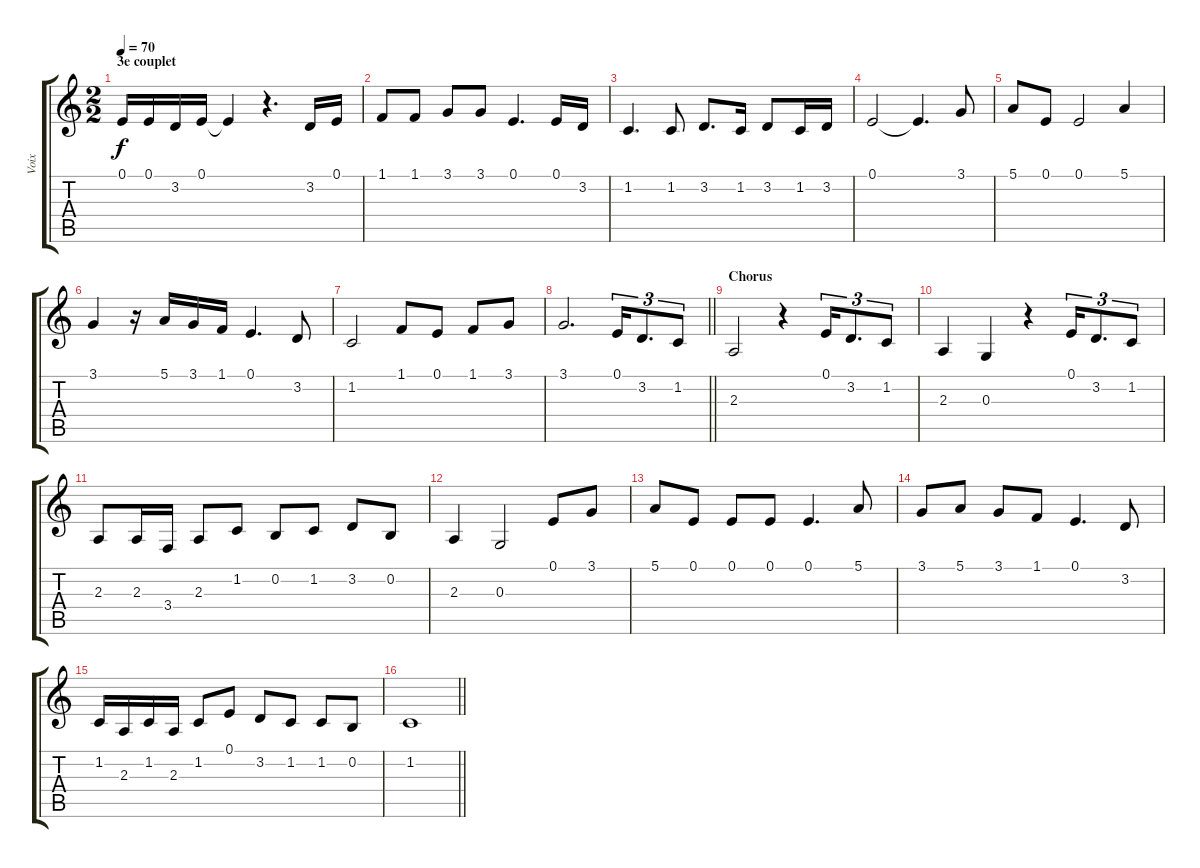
\track ("Voix" "Voix") {instrument altosax}
\staff {score tabs}
\tuning (E4 B3 G3 D3 A2 E2) {hide}
\ts (2 2)
\section ("" "3e couplet")
\tempo 70
\clef g2
\ks c
0.1.16{dy f} 0.1.16 3.2.16 0.1.16 0.1{t}.4 r.4{d} 3.2.16 0.1.16 |
1.1.8 1.1.8 3.1.8 3.1.8 0.1.4{d} 0.1.16 3.2.16 |
1.2.4{d} 1.2.8 3.2.8{d} 1.2.16 3.2.8 1.2.16 3.2.16 |
0.1.2 0.1{t}.4{d} 3.1.8 |
5.1.8 0.1.8 0.1.2 5.1.4 |
3.1.4 r.16 5.1.16 3.1.16 1.1.16 0.1.4{d} 3.2.8 |
1.2.2 1.1.8 0.1.8 1.1.8 3.1.8 |
\barLineRight lightlight
3.1.2{d} 0.1.16{tu (3 2)} 3.2.8{d tu (3 2)} 1.2.8{tu (3 2)} |
\section ("" "Chorus")
2.3.2 r.4 0.1.16{tu (3 2)} 3.2.8{d tu (3 2)} 1.2.8{tu (3 2)} |
2.3.4 0.3.4 r.4 0.1.16{tu (3 2)} 3.2.8{d tu (3 2)} 1.2.8{tu (3 2)} |
2.3.8 2.3.16 3.4.16 2.3.8 1.2.8 0.2.8 1.2.8 3.2.8 0.2.8 |
2.3.4 0.3.2 0.1.8 3.1.8 |
5.1.8 0.1.8 0.1.8 0.1.8 0.1.4{d} 5.1.8 |
3.1.8 5.1.8 3.1.8 1.1.8 0.1.4{d} 3.2.8 |
1.2.16 2.3.16 1.2.16 2.3.16 1.2.8 0.1.8 3.2.8 1.2.8 1.2.8 0.2.8 |
\barLineRight lightlight
1.2.1
